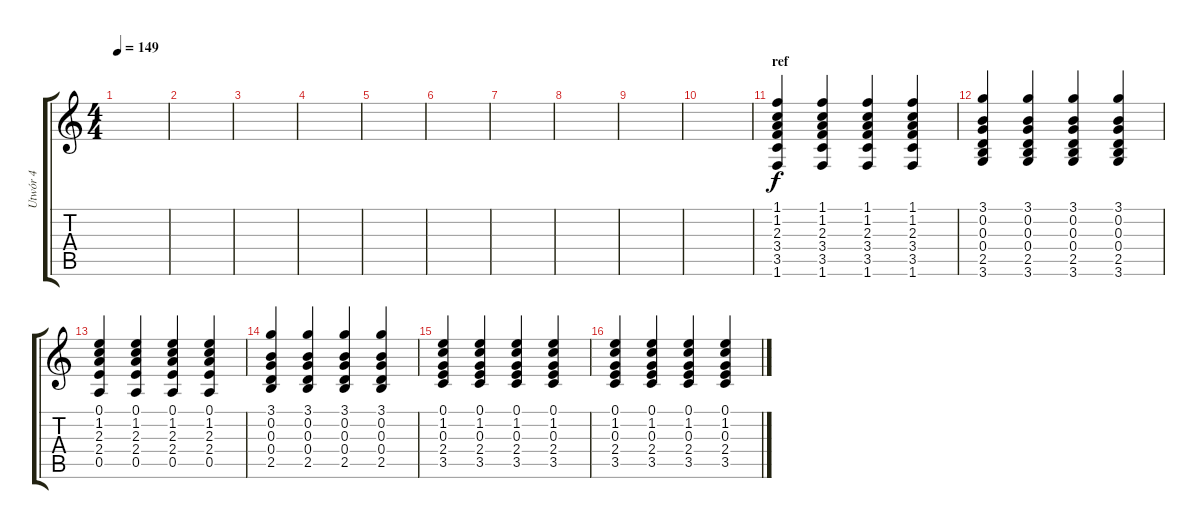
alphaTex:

\track ("Utwór 4" "Utwór 4") {instrument acousticguitarsteel}
\staff {score tabs}
\tuning (E4 B3 G3 D3 A2 E2) {hide}
\ts (4 4)
\tempo 149
\clef g2
\ks c
|
|
|
|
|
|
|
|
|
|
\section ("" "ref")
(1.1 1.2 2.3 3.4 3.5 1.6).4 (1.1 1.2 2.3 3.4 3.5 1.6).4 (1.1 1.2 2.3 3.4 3.5 1.6).4 (1.1 1.2 2.3 3.4 3.5 1.6).4 |
(3.1 0.2 0.3 0.4 2.5 3.6).4 (3.1 0.2 0.3 0.4 2.5 3.6).4 (3.1 0.2 0.3 0.4 2.5 3.6).4 (3.1 0.2 0.3 0.4 2.5 3.6).4 |
(0.1 1.2 2.3 2.4 0.5).4 (0.1 1.2 2.3 2.4 0.5).4 (0.1 1.2 2.3 2.4 0.5).4 (0.1 1.2 2.3 2.4 0.5).4 |
(3.1 0.2 0.3 0.4 2.5).4 (3.1 0.2 0.3 0.4 2.5).4 (3.1 0.2 0.3 0.4 2.5).4 (3.1 0.2 0.3 0.4 2.5).4 |
(0.1 1.2 0.3 2.4 3.5).4 (0.1 1.2 0.3 2.4 3.5).4 (0.1 1.2 0.3 2.4 3.5).4 (0.1 1.2 0.3 2.4 3.5).4 |
(0.1 1.2 0.3 2.4 3.5).4 (0.1 1.2 0.3 2.4 3.5).4 (0.1 1.2 0.3 2.4 3.5).4 (0.1 1.2 0.3 2.4 3.5).4
